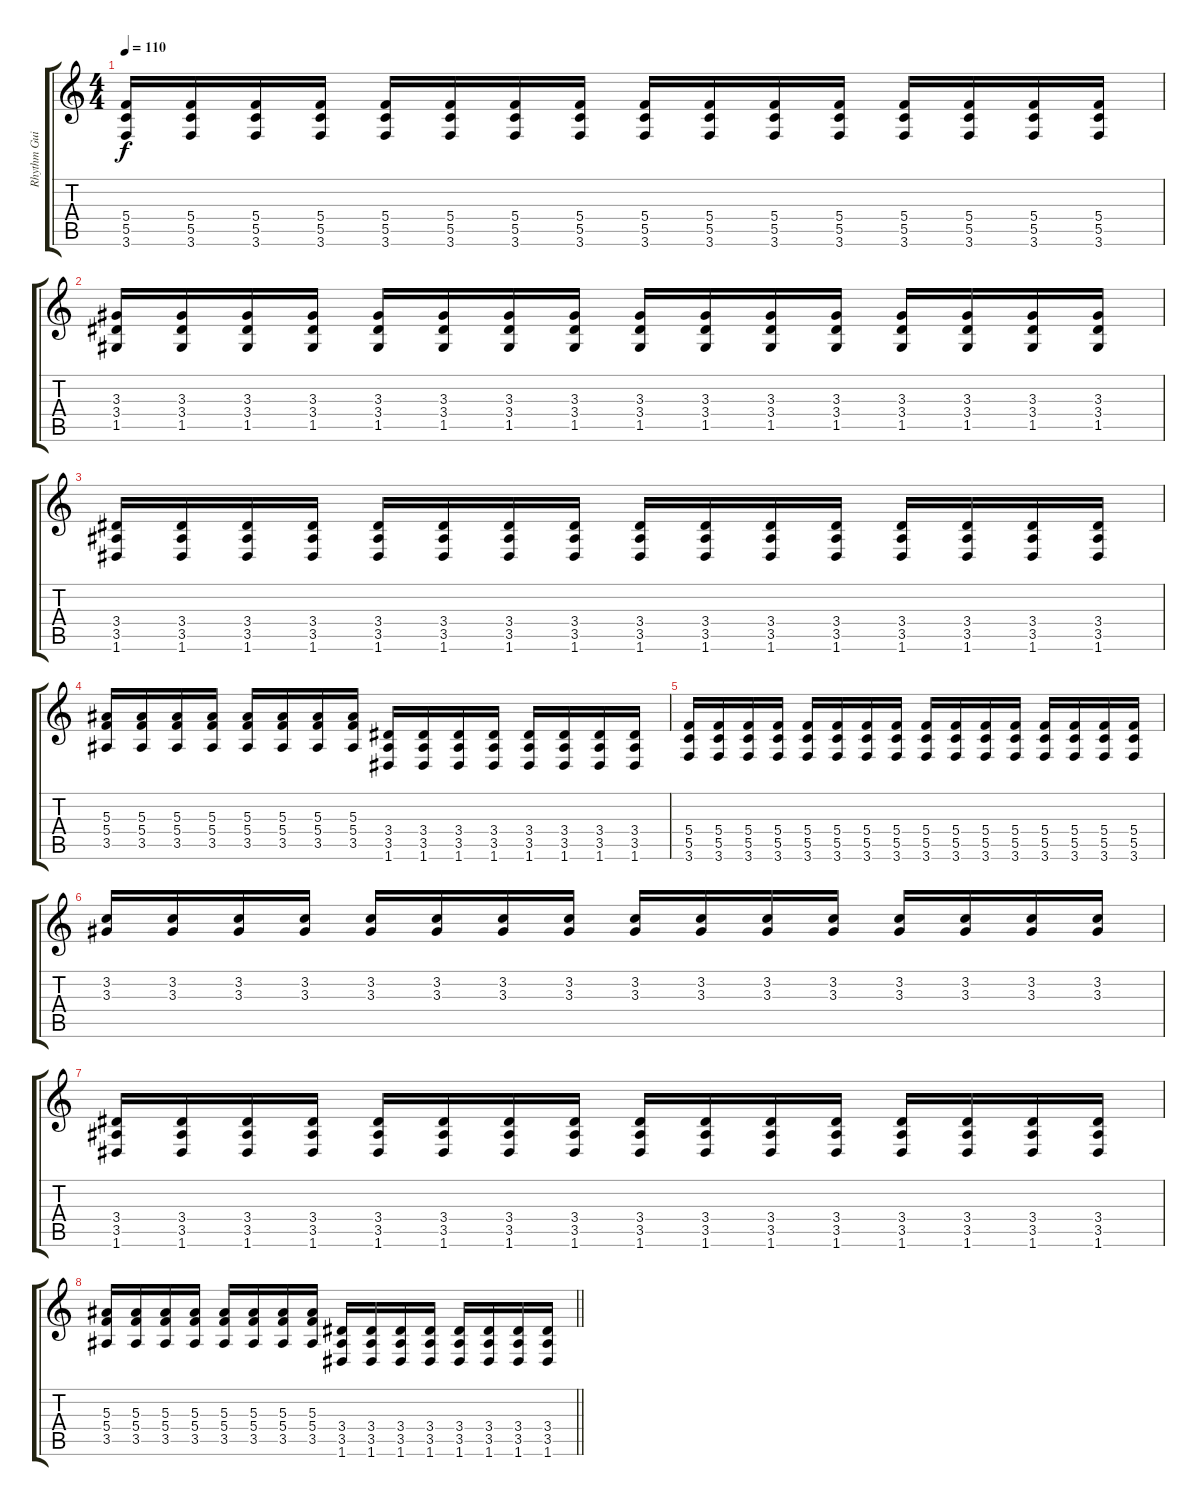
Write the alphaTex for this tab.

\track ("Rhythm Guitar" "Rhythm Gui") {instrument distortionguitar}
\staff {score tabs}
\tuning (D4 A3 F3 C3 G2 D2) {hide}
\ts (4 4)
\section ("" "")
\tempo 110
\clef g2
\ks c
(5.4 5.5 3.6).16{dy f} (5.4 5.5 3.6).16 (5.4 5.5 3.6).16 (5.4 5.5 3.6).16 (5.4 5.5 3.6).16 (5.4 5.5 3.6).16 (5.4 5.5 3.6).16 (5.4 5.5 3.6).16 (5.4 5.5 3.6).16 (5.4 5.5 3.6).16 (5.4 5.5 3.6).16 (5.4 5.5 3.6).16 (5.4 5.5 3.6).16 (5.4 5.5 3.6).16 (5.4 5.5 3.6).16 (5.4 5.5 3.6).16 |
(3.3 3.4 1.5).16 (3.3 3.4 1.5).16 (3.3 3.4 1.5).16 (3.3 3.4 1.5).16 (3.3 3.4 1.5).16 (3.3 3.4 1.5).16 (3.3 3.4 1.5).16 (3.3 3.4 1.5).16 (3.3 3.4 1.5).16 (3.3 3.4 1.5).16 (3.3 3.4 1.5).16 (3.3 3.4 1.5).16 (3.3 3.4 1.5).16 (3.3 3.4 1.5).16 (3.3 3.4 1.5).16 (3.3 3.4 1.5).16 |
(3.4 3.5 1.6).16 (3.4 3.5 1.6).16 (3.4 3.5 1.6).16 (3.4 3.5 1.6).16 (3.4 3.5 1.6).16 (3.4 3.5 1.6).16 (3.4 3.5 1.6).16 (3.4 3.5 1.6).16 (3.4 3.5 1.6).16 (3.4 3.5 1.6).16 (3.4 3.5 1.6).16 (3.4 3.5 1.6).16 (3.4 3.5 1.6).16 (3.4 3.5 1.6).16 (3.4 3.5 1.6).16 (3.4 3.5 1.6).16 |
(5.3 5.4 3.5).16 (5.3 5.4 3.5).16 (5.3 5.4 3.5).16 (5.3 5.4 3.5).16 (5.3 5.4 3.5).16 (5.3 5.4 3.5).16 (5.3 5.4 3.5).16 (5.3 5.4 3.5).16 (3.4 3.5 1.6).16 (3.4 3.5 1.6).16 (3.4 3.5 1.6).16 (3.4 3.5 1.6).16 (3.4 3.5 1.6).16 (3.4 3.5 1.6).16 (3.4 3.5 1.6).16 (3.4 3.5 1.6).16 |
(5.4 5.5 3.6).16 (5.4 5.5 3.6).16 (5.4 5.5 3.6).16 (5.4 5.5 3.6).16 (5.4 5.5 3.6).16 (5.4 5.5 3.6).16 (5.4 5.5 3.6).16 (5.4 5.5 3.6).16 (5.4 5.5 3.6).16 (5.4 5.5 3.6).16 (5.4 5.5 3.6).16 (5.4 5.5 3.6).16 (5.4 5.5 3.6).16 (5.4 5.5 3.6).16 (5.4 5.5 3.6).16 (5.4 5.5 3.6).16 |
(3.2 3.3).16 (3.2 3.3).16 (3.2 3.3).16 (3.2 3.3).16 (3.2 3.3).16 (3.2 3.3).16 (3.2 3.3).16 (3.2 3.3).16 (3.2 3.3).16 (3.2 3.3).16 (3.2 3.3).16 (3.2 3.3).16 (3.2 3.3).16 (3.2 3.3).16 (3.2 3.3).16 (3.2 3.3).16 |
(3.4 3.5 1.6).16 (3.4 3.5 1.6).16 (3.4 3.5 1.6).16 (3.4 3.5 1.6).16 (3.4 3.5 1.6).16 (3.4 3.5 1.6).16 (3.4 3.5 1.6).16 (3.4 3.5 1.6).16 (3.4 3.5 1.6).16 (3.4 3.5 1.6).16 (3.4 3.5 1.6).16 (3.4 3.5 1.6).16 (3.4 3.5 1.6).16 (3.4 3.5 1.6).16 (3.4 3.5 1.6).16 (3.4 3.5 1.6).16 |
\barLineRight lightlight
(5.3 5.4 3.5).16 (5.3 5.4 3.5).16 (5.3 5.4 3.5).16 (5.3 5.4 3.5).16 (5.3 5.4 3.5).16 (5.3 5.4 3.5).16 (5.3 5.4 3.5).16 (5.3 5.4 3.5).16 (3.4 3.5 1.6).16 (3.4 3.5 1.6).16 (3.4 3.5 1.6).16 (3.4 3.5 1.6).16 (3.4 3.5 1.6).16 (3.4 3.5 1.6).16 (3.4 3.5 1.6).16 (3.4 3.5 1.6).16
